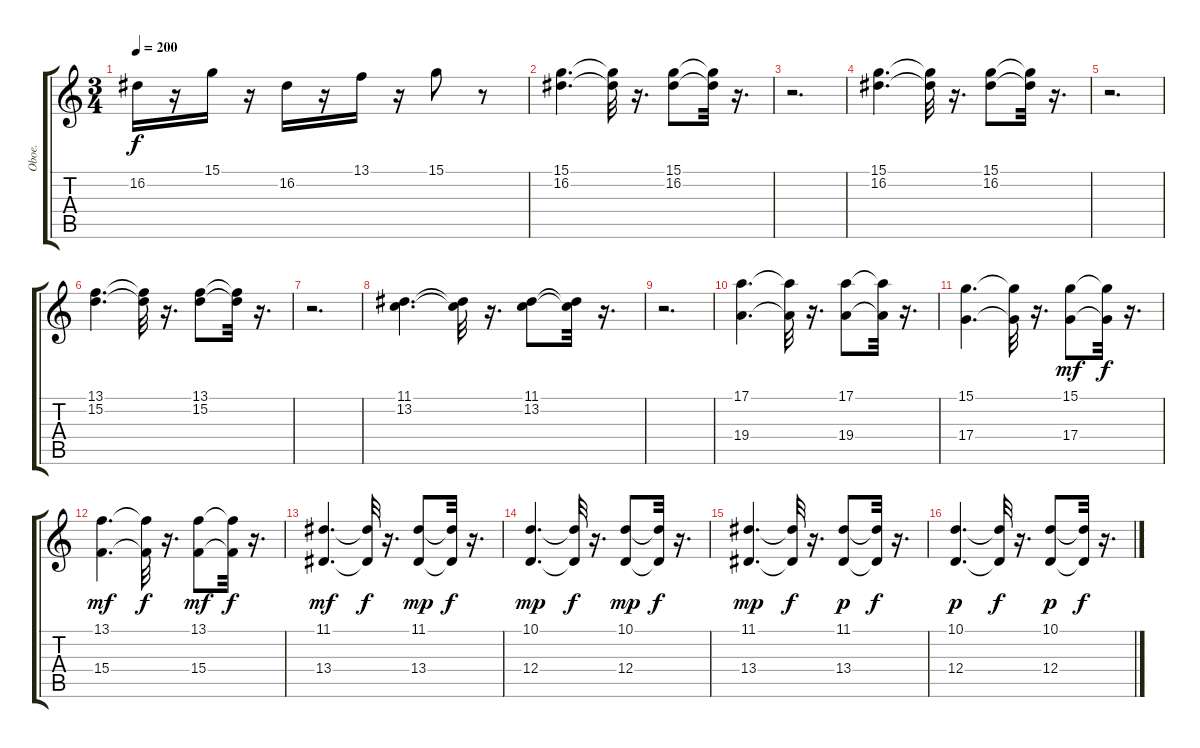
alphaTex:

\track ("Oboe." "Oboe.") {instrument oboe}
\staff {score tabs}
\tuning (E4 B3 G3 D3 A2 E2) {hide}
\ts (3 4)
\tempo 200
\clef g2
\ks c
16.2.16{dy f} r.16 15.1.16 r.16 16.2.16 r.16 13.1.16 r.16 15.1.8 r.8 |
(15.1 16.2).4{d} (15.1{t} 16.2{t}).32 r.16{d} (15.1 16.2).8 (15.1{t} 16.2{t}).32 r.16{d} |
r.2{d} |
(15.1 16.2).4{d} (15.1{t} 16.2{t}).32 r.16{d} (15.1 16.2).8 (15.1{t} 16.2{t}).32 r.16{d} |
r.2{d} |
(13.1 15.2).4{d} (13.1{t} 15.2{t}).32 r.16{d} (13.1 15.2).8 (13.1{t} 15.2{t}).32 r.16{d} |
r.2{d} |
(11.1 13.2).4{d} (11.1{t} 13.2{t}).32 r.16{d} (11.1 13.2).8 (11.1{t} 13.2{t}).32 r.16{d} |
r.2{d} |
(17.1 19.4).4{d} (17.1{t} 19.4{t}).32 r.16{d} (17.1 19.4).8 (17.1{t} 19.4{t}).32 r.16{d} |
(15.1 17.4).4{d} (15.1{t} 17.4{t}).32 r.16{d} (15.1 17.4).8{dy mf} (15.1{t} 17.4{t}).32{dy f} r.16{d} |
(13.1 15.4).4{d dy mf} (13.1{t} 15.4{t}).32{dy f} r.16{d} (13.1 15.4).8{dy mf} (13.1{t} 15.4{t}).32{dy f} r.16{d} |
(11.1 13.4).4{d dy mf} (11.1{t} 13.4{t}).32{dy f} r.16{d} (11.1 13.4).8{dy mp} (11.1{t} 13.4{t}).32{dy f} r.16{d} |
(10.1 12.4).4{d dy mp} (10.1{t} 12.4{t}).32{dy f} r.16{d} (10.1 12.4).8{dy mp} (10.1{t} 12.4{t}).32{dy f} r.16{d} |
(11.1 13.4).4{d dy mp} (11.1{t} 13.4{t}).32{dy f} r.16{d} (11.1 13.4).8{dy p} (11.1{t} 13.4{t}).32{dy f} r.16{d} |
(10.1 12.4).4{d dy p} (10.1{t} 12.4{t}).32{dy f} r.16{d} (10.1 12.4).8{dy p} (10.1{t} 12.4{t}).32{dy f} r.16{d}
